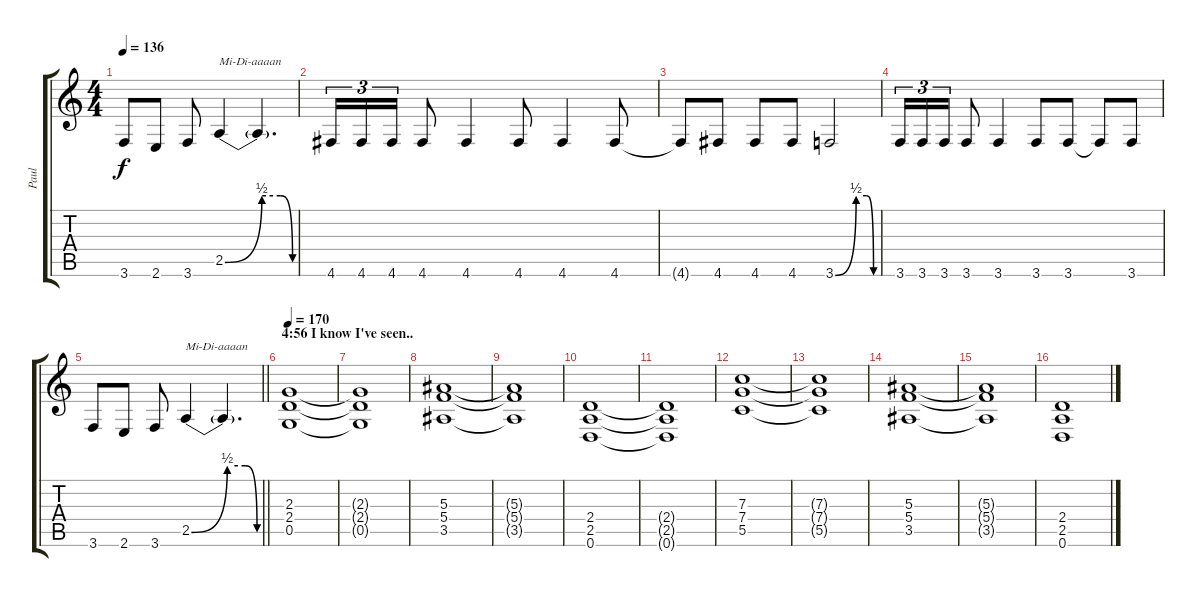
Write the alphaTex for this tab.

\track ("Paul" "Paul") {instrument distortionguitar}
\staff {score tabs}
\tuning (D4 A3 F3 C3 G2 D2) {hide}
\ts (4 4)
\tempo 136
\clef g2
\ks c
3.6.8{dy f} 2.6.8 3.6.8 2.5{be (custom 0 0 30 2 45 2 55 0 60 0)}.4{txt "Mi-Di-aaaan"} 2.5{t}.4{d} |
4.6.16{tu (3 2)} 4.6.16{tu (3 2)} 4.6.16{tu (3 2)} 4.6.8 4.6.4 4.6.8 4.6.4 4.6.8 |
4.6{t}.8 4.6.8 4.6.8 4.6.8 3.6{be (custom 0 0 30 2 45 2 55 0 60 0)}.2 |
3.6.16{tu (3 2)} 3.6.16{tu (3 2)} 3.6.16{tu (3 2)} 3.6.8 3.6.4 3.6.8 3.6.8 3.6{t}.8 3.6.8 |
\barLineRight lightlight
3.6.8 2.6.8 3.6.8 2.5{be (custom 0 0 30 2 45 2 55 0 60 0)}.4{txt "Mi-Di-aaaan"} 2.5{t}.4{d} |
\section ("" "4:56 I know I've seen..")
\tempo 170
(2.3 2.4 0.5).1 |
(2.3{t} 2.4{t} 0.5{t}).1 |
(5.3 5.4 3.5).1 |
(5.3{t} 5.4{t} 3.5{t}).1 |
(2.4 2.5 0.6).1 |
(2.4{t} 2.5{t} 0.6{t}).1 |
(7.3 7.4 5.5).1 |
(7.3{t} 7.4{t} 5.5{t}).1 |
(5.3 5.4 3.5).1 |
(5.3{t} 5.4{t} 3.5{t}).1 |
(2.4 2.5 0.6).1
